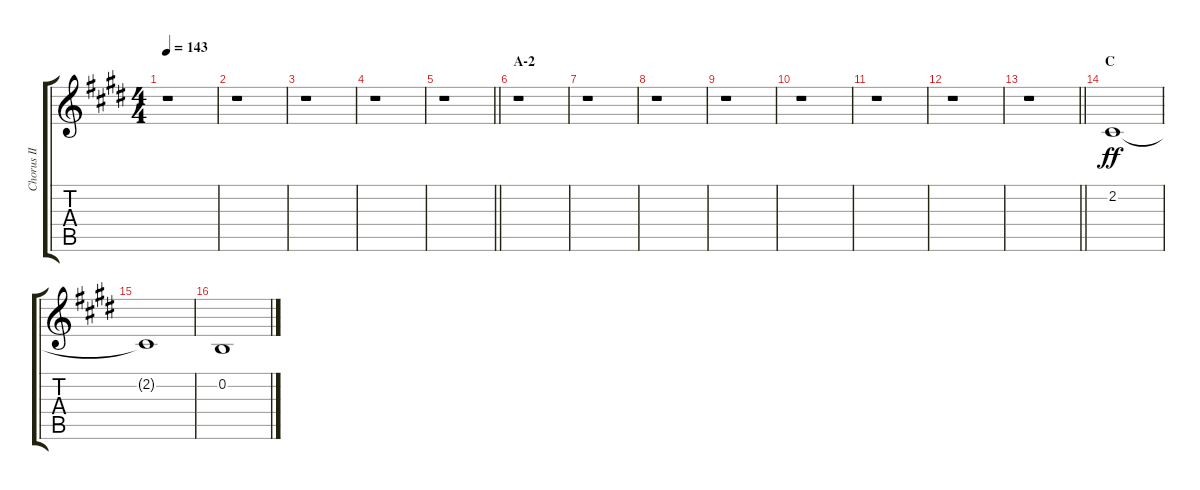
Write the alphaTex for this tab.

\track ("Chorus II" "Chorus II") {instrument voiceoohs}
\staff {score tabs}
\tuning (E4 B3 G3 D3 A2 E2) {hide}
\ts (4 4)
\tempo 143
\clef g2
\ks e
r.1{dy ff} |
r.1 |
r.1 |
r.1 |
\barLineRight lightlight
r.1 |
\section ("" "A-2")
r.1 |
r.1 |
r.1 |
r.1 |
r.1 |
r.1 |
r.1 |
\barLineRight lightlight
r.1 |
\section ("" "C")
2.2.1 |
2.2{t}.1 |
0.2.1
